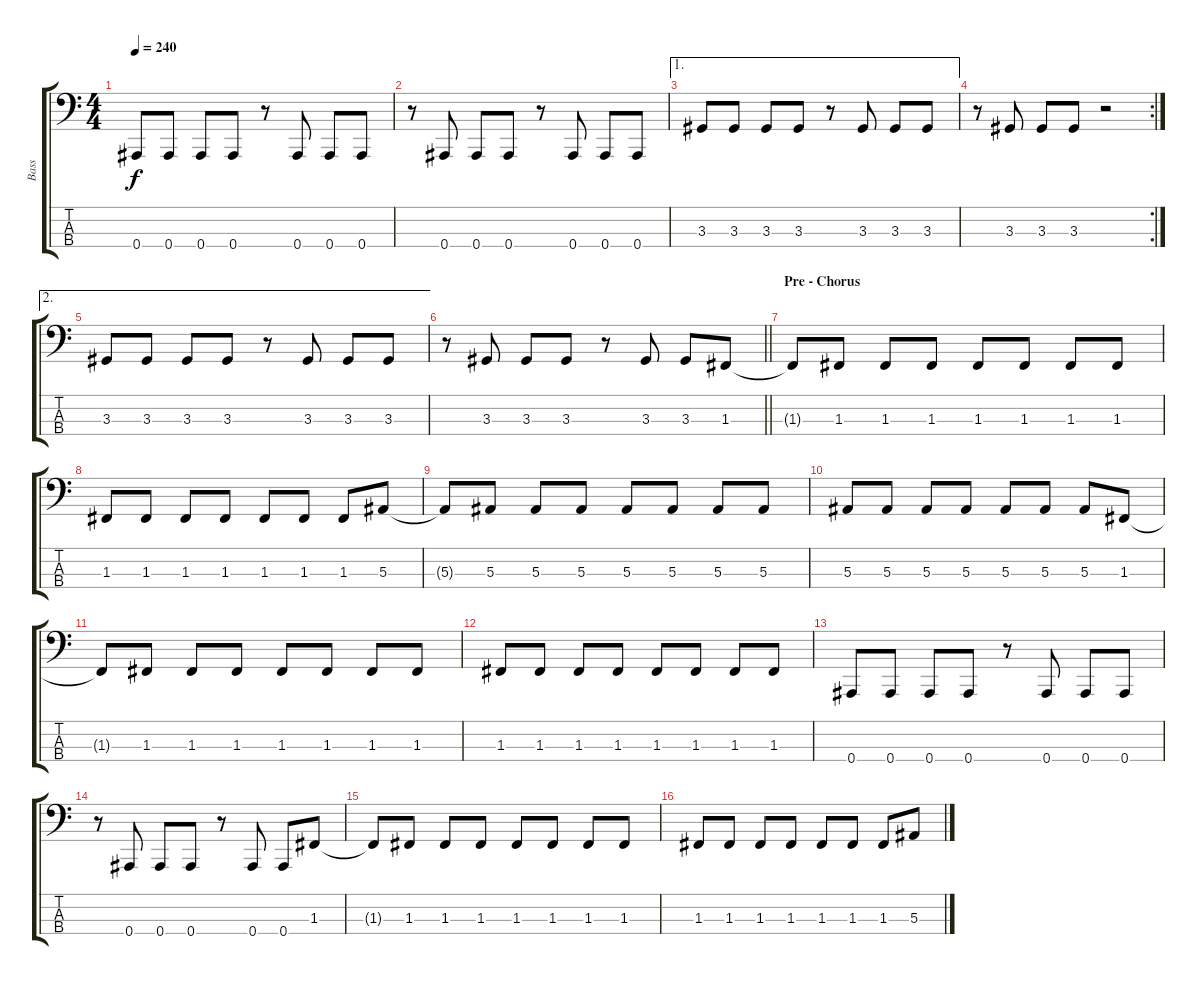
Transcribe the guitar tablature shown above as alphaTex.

\track ("Bass" "Bass") {instrument electricbassfinger}
\staff {score tabs}
\tuning (Eb2 Bb1 F1 Bb0) {hide}
\ts (4 4)
\tempo 240
\clef f4
\ks c
0.4.8{dy f} 0.4.8 0.4.8 0.4.8 r.8 0.4.8 0.4.8 0.4.8 |
r.8 0.4.8 0.4.8 0.4.8 r.8 0.4.8 0.4.8 0.4.8 |
\ae 1
3.3.8 3.3.8 3.3.8 3.3.8 r.8 3.3.8 3.3.8 3.3.8 |
\rc 2
r.8 3.3.8 3.3.8 3.3.8 r.2 |
\ae 2
3.3.8 3.3.8 3.3.8 3.3.8 r.8 3.3.8 3.3.8 3.3.8 |
\barLineRight lightlight
r.8 3.3.8 3.3.8 3.3.8 r.8 3.3.8 3.3.8 1.3.8 |
\section ("" "Pre - Chorus")
1.3{t}.8 1.3.8 1.3.8 1.3.8 1.3.8 1.3.8 1.3.8 1.3.8 |
1.3.8 1.3.8 1.3.8 1.3.8 1.3.8 1.3.8 1.3.8 5.3.8 |
5.3{t}.8 5.3.8 5.3.8 5.3.8 5.3.8 5.3.8 5.3.8 5.3.8 |
5.3.8 5.3.8 5.3.8 5.3.8 5.3.8 5.3.8 5.3.8 1.3.8 |
1.3{t}.8 1.3.8 1.3.8 1.3.8 1.3.8 1.3.8 1.3.8 1.3.8 |
1.3.8 1.3.8 1.3.8 1.3.8 1.3.8 1.3.8 1.3.8 1.3.8 |
0.4.8 0.4.8 0.4.8 0.4.8 r.8 0.4.8 0.4.8 0.4.8 |
r.8 0.4.8 0.4.8 0.4.8 r.8 0.4.8 0.4.8 1.3.8 |
1.3{t}.8 1.3.8 1.3.8 1.3.8 1.3.8 1.3.8 1.3.8 1.3.8 |
1.3.8 1.3.8 1.3.8 1.3.8 1.3.8 1.3.8 1.3.8 5.3.8
